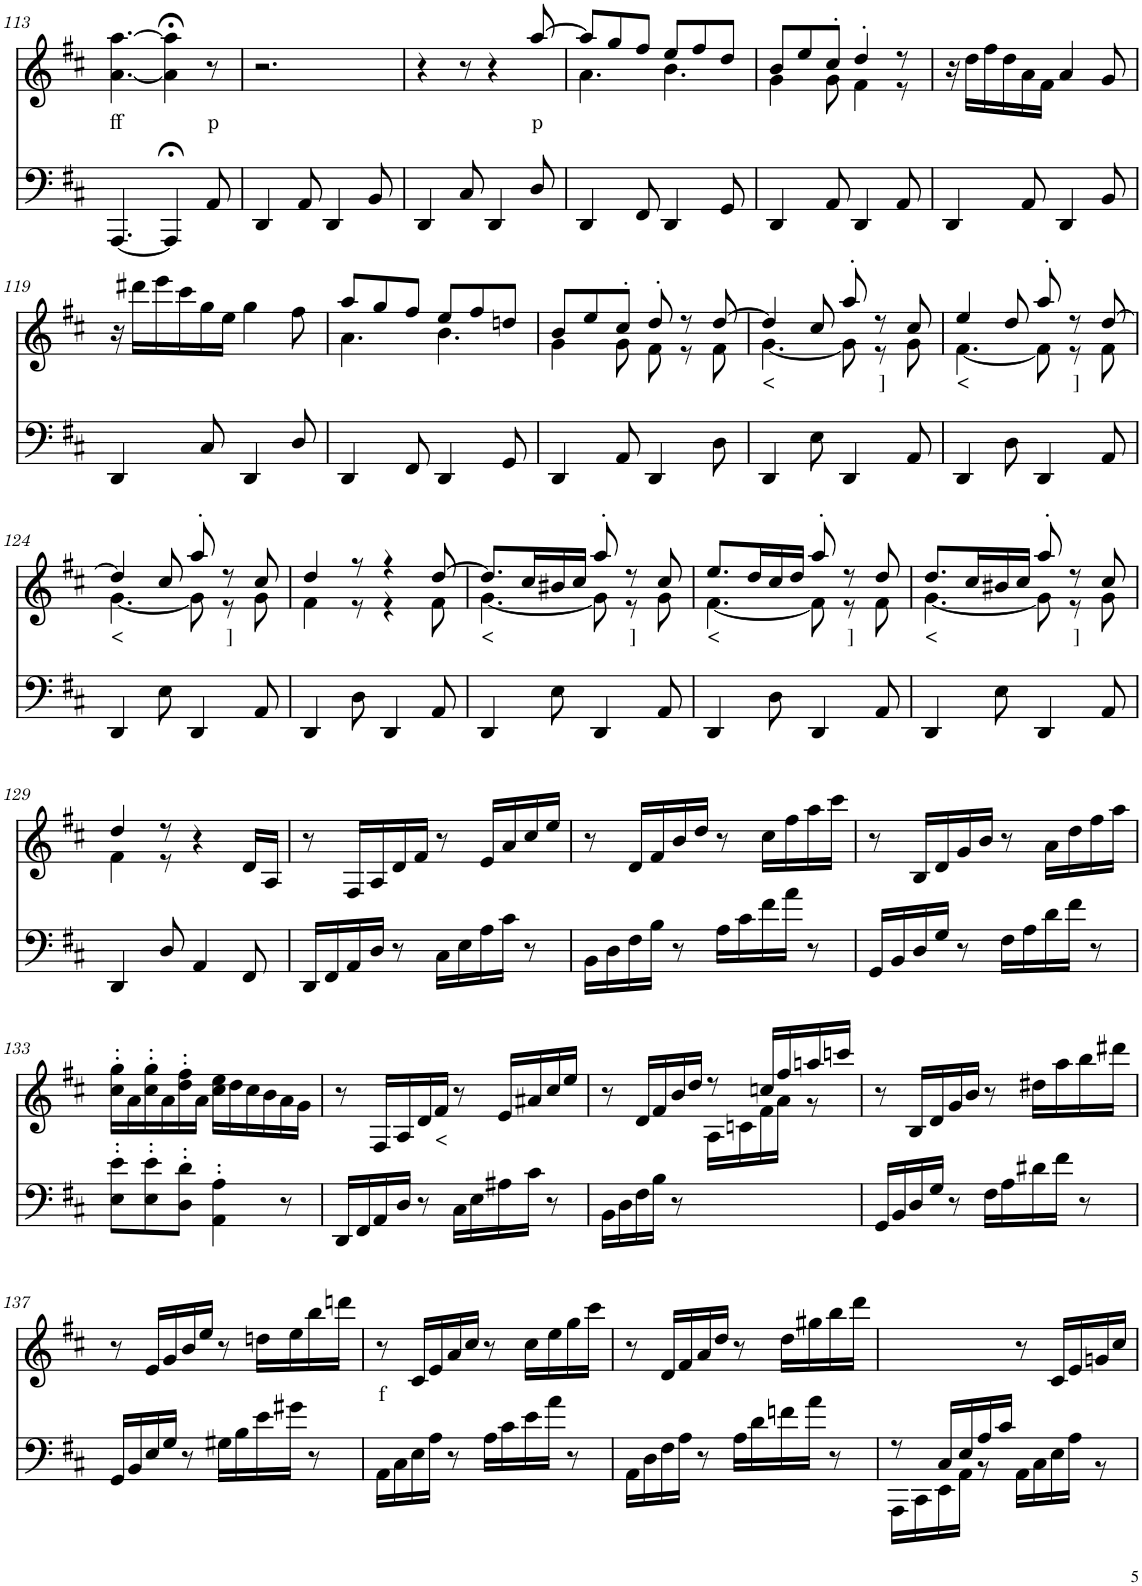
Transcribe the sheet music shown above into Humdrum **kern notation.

**kern	**kern	**text
*part2	*part1	*part1
*staff2	*staff1	*staff1
*I"piano	*I"piano	*
*I'Pno	*I'Pno	*
!!LO:PB:g=z
*clefF4	*clefG2	*
*k[f#c#]	*k[f#c#]	*
*D:	*D:	*
*M6/8	*M6/8	*
=113	=113	=113
!	!	!LO:LY:b
[4.AAA/	[4.a\ [4.aa\	ff
4AAA;</]	4a\];< 4aa\];<	.
!	!	!LO:LY:b
8AA/	8r	p
=114	=114	=114
4DD/	2.r	.
8AA/	.	.
4DD/	.	.
8BB/	.	.
=115	=115	=115
4DD/	4r	.
8C#/	8r	.
4DD/	4r	.
!	!	!LO:LY:b
8D/	[8aa/	p
=116	=116	=116
*	*^	*
4DD/	8aa/L]	4.a\	.
.	8gg/	.	.
8FF#/	8ff#/J	.	.
4DD/	8ee/L	4.b\	.
.	8ff#/	.	.
8GG/	8dd/J	.	.
=117	=117	=117	=117
4DD/	8b/L	4g\	.
.	8ee/	.	.
8AA/	8cc#'/J	8g\	.
4DD/	4dd'/	4f#\	.
8AA/	8r	8r	.
*	*v	*v	*
=118	=118	=118
4DD/	16r	.
.	16dd\LL	.
.	16ff#\	.
.	16dd\	.
8AA/	16a\	.
.	16f#\JJ	.
4DD/	4a/	.
8BB/	8g/	.
!!LO:LB:g=z
=119	=119	=119
4DD/	16r	.
.	16ddd#X\LL	.
.	16eee\	.
.	16ccc#\	.
8C#/	16gg\	.
.	16ee\JJ	.
4DD/	4gg\	.
8D/	8ff#\	.
=120	=120	=120
*	*^	*
4DD/	8aa/L	4.a\	.
.	8gg/	.	.
8FF#/	8ff#/J	.	.
4DD/	8ee/L	4.b\	.
.	8ff#/	.	.
8GG/	8ddn/J	.	.
=121	=121	=121	=121
4DD/	8b/L	4g\	.
.	8ee/	.	.
8AA/	8cc#'/J	8g\	.
4DD/	8dd'/	8f#\	.
.	8r	8r	.
8D\	[8dd/	8f#\	.
=122	=122	=122	=122
!	!	!	!LO:LY:b
4DD/	4dd/]	[4.g\	<
8E\	8cc#/	.	.
4DD/	8aa'/	8g\]	.
!	!	!	!LO:LY:b
.	8r	8r	]
8AA/	8cc#/	8g\	.
=123	=123	=123	=123
!	!	!	!LO:LY:b
4DD/	4ee/	[4.f#\	<
8D\	8dd/	.	.
4DD/	8aa'/	8f#\]	.
!	!	!	!LO:LY:b
.	8r	8r	]
8AA/	[8dd/	8f#\	.
!!LO:LB:g=z	!!
=124	=124	=124	=124
!	!	!	!LO:LY:b
4DD/	4dd/]	[4.g\	<
8E\	8cc#/	.	.
4DD/	8aa'/	8g\]	.
!	!	!	!LO:LY:b
.	8r	8r	]
8AA/	8cc#/	8g\	.
=125	=125	=125	=125
4DD/	4dd/	4f#\	.
8D\	8r	8r	.
4DD/	4r	4r	.
8AA/	[8dd/	8f#\	.
=126	=126	=126	=126
!	!	!	!LO:LY:b
4DD/	8.dd/L]	[4.g\	<
.	16cc#/L	.	.
8E\	16b#X/	.	.
.	16cc#/JJ	.	.
4DD/	8aa'/	8g\]	.
!	!	!	!LO:LY:b
.	8r	8r	]
8AA/	8cc#/	8g\	.
=127	=127	=127	=127
!	!	!	!LO:LY:b
4DD/	8.ee/L	[4.f#\	<
.	16dd/L	.	.
8D\	16cc#/	.	.
.	16dd/JJ	.	.
4DD/	8aa'/	8f#\]	.
!	!	!	!LO:LY:b
.	8r	8r	]
8AA/	8dd/	8f#\	.
=128	=128	=128	=128
!	!	!	!LO:LY:b
4DD/	8.dd/L	[4.g\	<
.	16cc#/L	.	.
8E\	16b#X/	.	.
.	16cc#/JJ	.	.
4DD/	8aa'/	8g\]	.
!	!	!	!LO:LY:b
.	8r	8r	]
8AA/	8cc#/	8g\	.
!!LO:LB:g=z	!!
=129	=129	=129	=129
4DD/	4dd/	4f#\	.
8D/	8r	8r	.
4AA/	4r	4.ryy	.
8FF#/	16d/LL	.	.
.	16A/JJ	.	.
*	*v	*v	*
=130	=130	=130
16DD/LL	8r	.
16FF#/	.	.
16AA/	16F#/LL	.
16D/JJ	16A/	.
8r	16d/	.
.	16f#/JJ	.
16C#\LL	8r	.
16E\	.	.
16A\	16e/LL	.
16c#\JJ	16a/	.
8r	16cc#/	.
.	16ee/JJ	.
=131	=131	=131
16BB\LL	8r	.
16D\	.	.
16F#\	16d/LL	.
16B\JJ	16f#/	.
8r	16b/	.
.	16dd/JJ	.
16A\LL	8r	.
16c#\	.	.
16f#\	16cc#\LL	.
16a\JJ	16ff#\	.
8r	16aa\	.
.	16ccc#\JJ	.
=132	=132	=132
16GG/LL	8r	.
16BB/	.	.
16D/	16B/LL	.
16G/JJ	16d/	.
8r	16g/	.
.	16b/JJ	.
16F#\LL	8r	.
16A\	.	.
16d\	16a\LL	.
16f#\JJ	16dd\	.
8r	16ff#\	.
.	16aa\JJ	.
!!LO:LB:g=z
=133	=133	=133
8E\' 8e\'L	16cc#\' 16gg\'LL	.
.	16a\	.
8E\' 8e\'	16cc#\' 16gg\'	.
.	16a\	.
8D\' 8d\'J	16dd\' 16ff#\'	.
.	16a\JJ	.
4AA\' 4A\'	16cc#\ 16ee\LL	.
.	16dd\	.
.	16cc#\	.
.	16b\	.
8r	16a\	.
.	16g\JJ	.
=134	=134	=134
16DD/LL	8r	.
16FF#/	.	.
16AA/	16F#/LL	.
16D/JJ	16A/	.
8r	16d/	.
!	!	!LO:LY:b
.	16f#/JJ	<
16C#\LL	8r	.
16E\	.	.
16A#X\	16e/LL	.
16c#\JJ	16a#X/	.
8r	16cc#/	.
.	16ee/JJ	.
=135	=135	=135
*	*^	*
16BB\LL	8r	4.ryy	.
16D\	.	.	.
16F#\	16d/LL	.	.
16B\JJ	16f#/	.	.
8r	16b/	.	.
.	16dd/JJ	.	.
4.ryy	8r	16A\LL	.
.	.	16cn\	.
.	16ccn/LL	16f#\	.
.	16ff#/	16a\JJ	.
.	16aan/	8r	.
.	16cccn/JJ	.	.
*	*v	*v	*
=136	=136	=136
16GG/LL	8r	.
16BB/	.	.
16D/	16B/LL	.
16G/JJ	16d/	.
8r	16g/	.
.	16b/JJ	.
16F#\LL	8r	.
16A\	.	.
16d#X\	16dd#X\LL	.
16f#\JJ	16aa\	.
8r	16bb\	.
.	16ddd#X\JJ	.
!!LO:LB:g=z
=137	=137	=137
16GG/LL	8r	.
16BB/	.	.
16E/	16e/LL	.
16G/JJ	16g/	.
8r	16b/	.
.	16ee/JJ	.
16G#X\LL	8r	.
16B\	.	.
16e\	16ddn\LL	.
16g#X\JJ	16ee\	.
8r	16bb\	.
.	16dddn\JJ	.
=138	=138	=138
!	!	!LO:LY:b
16AA\LL	8r	f
16C#\	.	.
16E\	16c#/LL	.
16A\JJ	16e/	.
8r	16a/	.
.	16cc#/JJ	.
16A\LL	8r	.
16c#\	.	.
16e\	16cc#\LL	.
16a\JJ	16ee\	.
8r	16gg\	.
.	16ccc#\JJ	.
=139	=139	=139
16AA\LL	8r	.
16D\	.	.
16F#\	16d/LL	.
16A\JJ	16f#/	.
8r	16a/	.
.	16dd/JJ	.
16A\LL	8r	.
16d\	.	.
16fn\	16dd\LL	.
16a\JJ	16gg#X\	.
8r	16bb\	.
.	16ddd\JJ	.
=140	=140	=140
*^	*	*
8r	16AAA\LL	4.ryy	.
.	16CC#\	.	.
16C#/LL	16EE\	.	.
16E/	16AA\JJ	.	.
16A/	8r	.	.
16c#/JJ	.	.	.
4.ryy	16AA\LL	8r	.
.	16C#\	.	.
.	16E\	16c#/LL	.
.	16A\JJ	16e/	.
.	8r	16gn/	.
.	.	16cc#/JJ	.
*v	*v	*	*
=	=	=
*-	*-	*-
